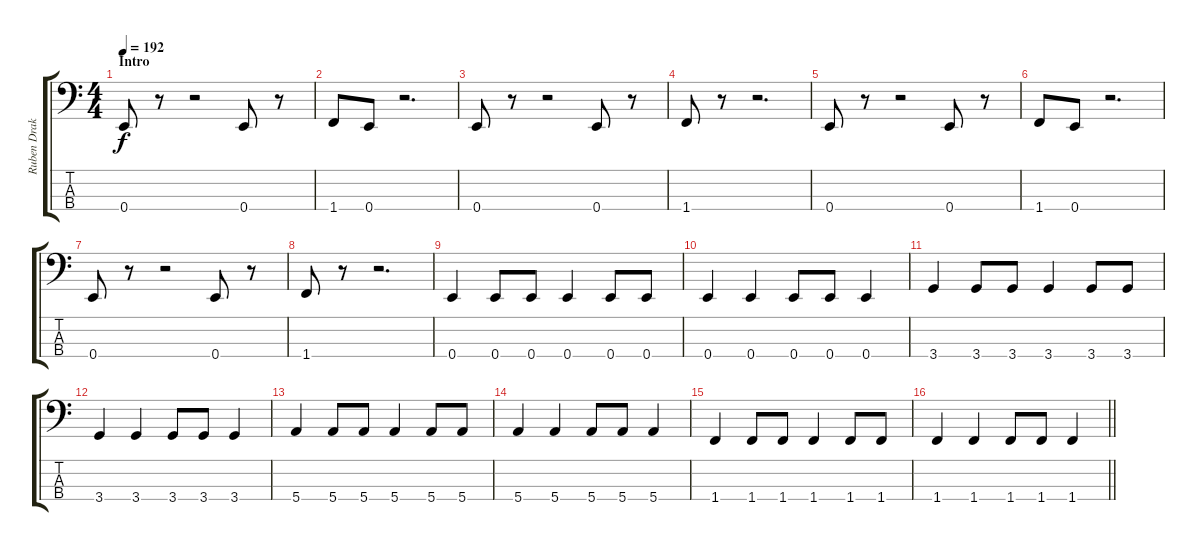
\track ("Ruben Drake" "Ruben Drak") {instrument electricbasspick}
\staff {score tabs}
\tuning (G2 D2 A1 E1) {hide}
\ts (4 4)
\section ("" "Intro")
\tempo 192
\clef f4
\ks c
0.4.8{dy f instrument electricbasspick} r.8 r.2 0.4.8 r.8 |
1.4.8 0.4.8 r.2{d} |
0.4.8 r.8 r.2 0.4.8 r.8 |
1.4.8 r.8 r.2{d} |
0.4.8 r.8 r.2 0.4.8 r.8 |
1.4.8 0.4.8 r.2{d} |
0.4.8 r.8 r.2 0.4.8 r.8 |
1.4.8 r.8 r.2{d} |
0.4.4 0.4.8 0.4.8 0.4.4 0.4.8 0.4.8 |
0.4.4 0.4.4 0.4.8 0.4.8 0.4.4 |
3.4.4 3.4.8 3.4.8 3.4.4 3.4.8 3.4.8 |
3.4.4 3.4.4 3.4.8 3.4.8 3.4.4 |
5.4.4 5.4.8 5.4.8 5.4.4 5.4.8 5.4.8 |
5.4.4 5.4.4 5.4.8 5.4.8 5.4.4 |
1.4.4 1.4.8 1.4.8 1.4.4 1.4.8 1.4.8 |
\barLineRight lightlight
1.4.4 1.4.4 1.4.8 1.4.8 1.4.4
